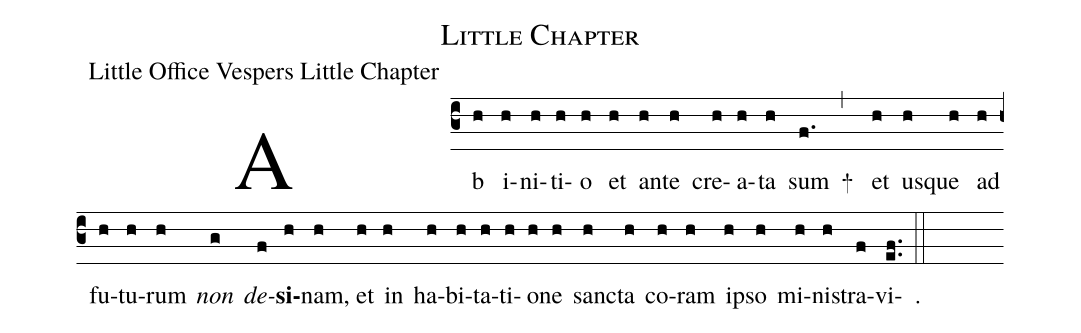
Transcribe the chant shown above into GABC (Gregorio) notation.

name: Little Chapter;
office-part: Little Office Vespers Little Chapter;
%%
(c3) Ab(h) i(h)ni(h)ti(h)o(h) et(h) an(h)te(h) cre(h)a(h)ta(h) sum(f.) + (,) et(h) us(h)que(h) ad(h) fu(h)tu(h)rum(h) <i>non(g) de(f)</i><b>si(h)</b>nam(h), et(h) in(h) ha(h)bi(h)ta(h)ti(h)on(h)e(h) san(h)cta(h) co(h)ram(h) ip(h)so(h) mi(h)ni(h)stra(f)vi(e.f.). (::)
